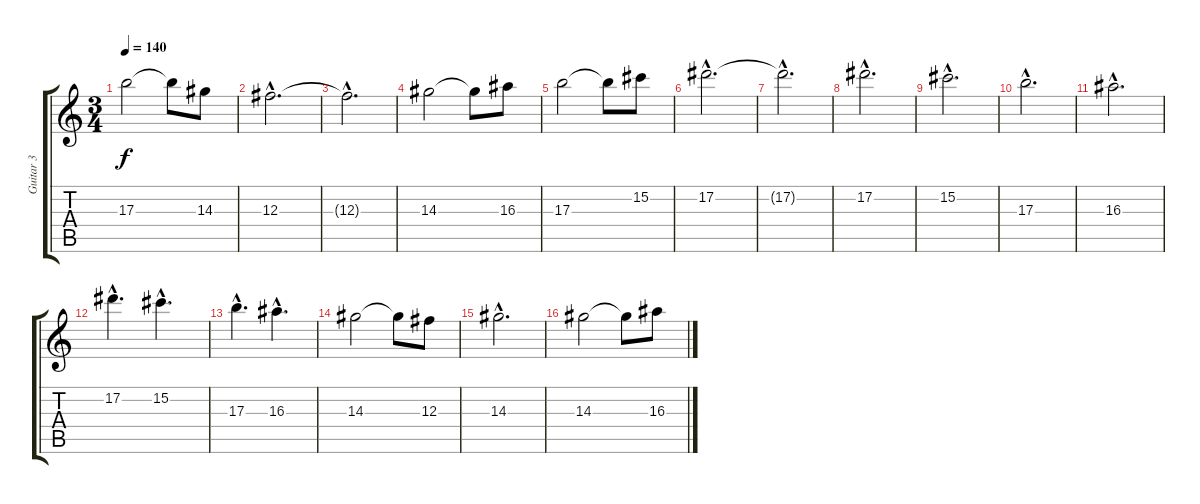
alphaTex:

\track ("Guitar 3" "Guitar 3") {instrument overdrivenguitar}
\staff {score tabs}
\tuning (Eb4 Bb3 Gb3 Db3 Ab2 Eb2) {hide}
\ts (3 4)
\tempo 140
\clef g2
\ks c
17.3.2{dy f} 17.3{t}.8 14.3.8 |
12.3{hac}.2{d} |
12.3{hac t}.2{d} |
14.3.2 14.3{t}.8 16.3.8 |
17.3.2 17.3{t}.8 15.2.8 |
17.2{hac}.2{d} |
17.2{hac t}.2{d} |
17.2{hac}.2{d} |
15.2{hac}.2{d} |
17.3{hac}.2{d} |
16.3{hac}.2{d} |
17.2{hac}.4{d} 15.2{hac}.4{d} |
17.3{hac}.4{d} 16.3{hac}.4{d} |
14.3.2 14.3{t}.8 12.3.8 |
14.3{hac}.2{d} |
14.3.2 14.3{t}.8 16.3.8
